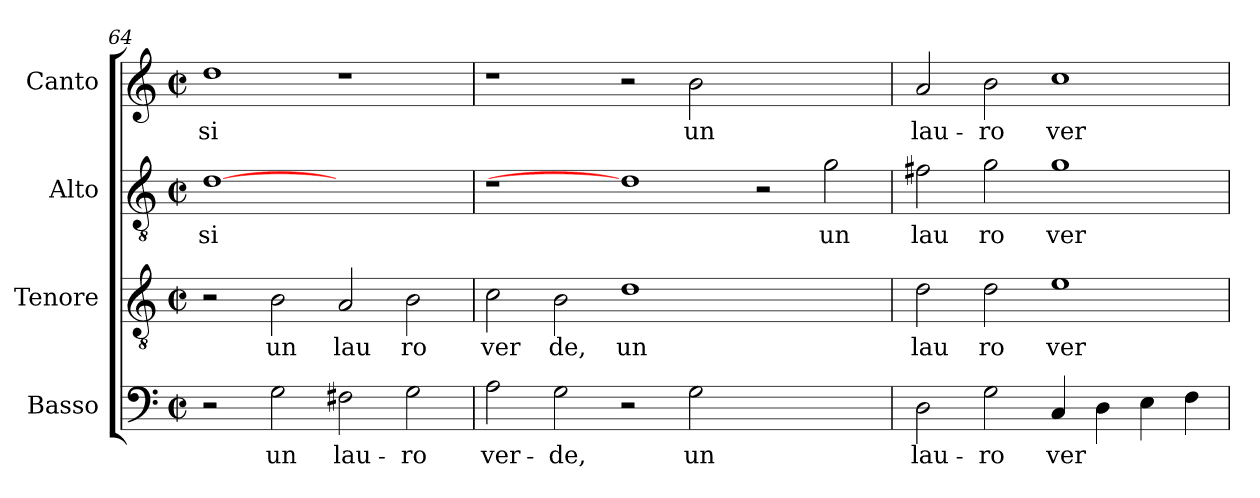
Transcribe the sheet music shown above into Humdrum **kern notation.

**kern	**text	**kern	**text	**kern	**text	**kern	**text
*part4	*part4	*part3	*part3	*part2	*part2	*part1	*part1
*staff4	*staff4	*staff3	*staff3	*staff2	*staff2	*staff1	*staff1
*I"Basso	*	*I"Tenore	*	*I"Alto	*	*I"Canto	*
*clefF4	*	*clefGv2	*	*clefGv2	*	*clefG2	*
*k[]	*	*k[]	*	*k[]	*	*k[]	*
*C:	*	*C:	*	*C:	*	*C:	*
*M2/2	*	*M2/2	*	*M2/2	*	*M2/2	*
*met(c|)	*	*met(c|)	*	*met(c|)	*	*met(c|)	*
=64	=64	=64	=64	=64	=64	=64	=64
!	!	!	!	!	!LO:LY:b:cj	!	!LO:LY:b:cj
2r	.	2r	.	[1d	-si	1dd	si
!	!LO:LY:b:cj	!	!LO:LY:b:cj	!	!	!	!
2G\	un	2B\	un	.	.	.	.
!	!LO:LY:b:cj	!	!LO:LY:b:cj	!	!	!	!
2F#X\	lau-	2A/	lau	1ryy	.	1r	.
!	!LO:LY:b:cj	!	!LO:LY:b:cj	!	!	!	!
2G\	-ro	2B\	ro	.	.	.	.
!!LO:PB:g=z
=65	=65	=65	=65	=65	=65	=65	=65
!	!LO:LY:b:cj	!	!LO:LY:b:cj	!	!	!	!
2A\	ver-	2c\	ver	1r	.	1r	.
!	!LO:LY:b:cj	!	!LO:LY:b:cj	!	!	!	!
2G\	-de,	2B\	de,	.	.	.	.
!	!	!	!LO:LY:b:cj	!	!	!	!
2r	.	1d	un	1d]	.	2r	.
!	!LO:LY:b:cj	!	!	!	!	!	!LO:LY:b:cj
2G\	un	.	.	.	.	2b\	un
1ryy	.	1ryy	.	2r	.	1ryy	.
!	!	!	!	!	!LO:LY:b:cj	!	!
.	.	.	.	2g\	un	.	.
=66	=66	=66	=66	=66	=66	=66	=66
!	!LO:LY:b:cj	!	!LO:LY:b:cj	!	!LO:LY:b:cj	!	!LO:LY:b:cj
2D\	lau-	2d\	lau	2f#X\	lau	2a/	lau-
!	!LO:LY:b:cj	!	!LO:LY:b:cj	!	!LO:LY:b:cj	!	!LO:LY:b:cj
2G\	-ro	2d\	ro	2g\	ro	2b\	-ro
!	!LO:LY:b:cj	!	!LO:LY:b:cj	!	!LO:LY:b:cj	!	!LO:LY:b:cj
4C/	ver-	1e	ver	1g	ver	1cc	ver-
!	!LO:LY:b:cj	!	!	!	!	!	!
4D\	--	.	.	.	.	.	.
!	!LO:LY:b:cj	!	!	!	!	!	!
4E\	--	.	.	.	.	.	.
!	!LO:LY:b:cj	!	!	!	!	!	!
4F\	--	.	.	.	.	.	.
=	=	=	=	=	=	=	=
*-	*-	*-	*-	*-	*-	*-	*-
